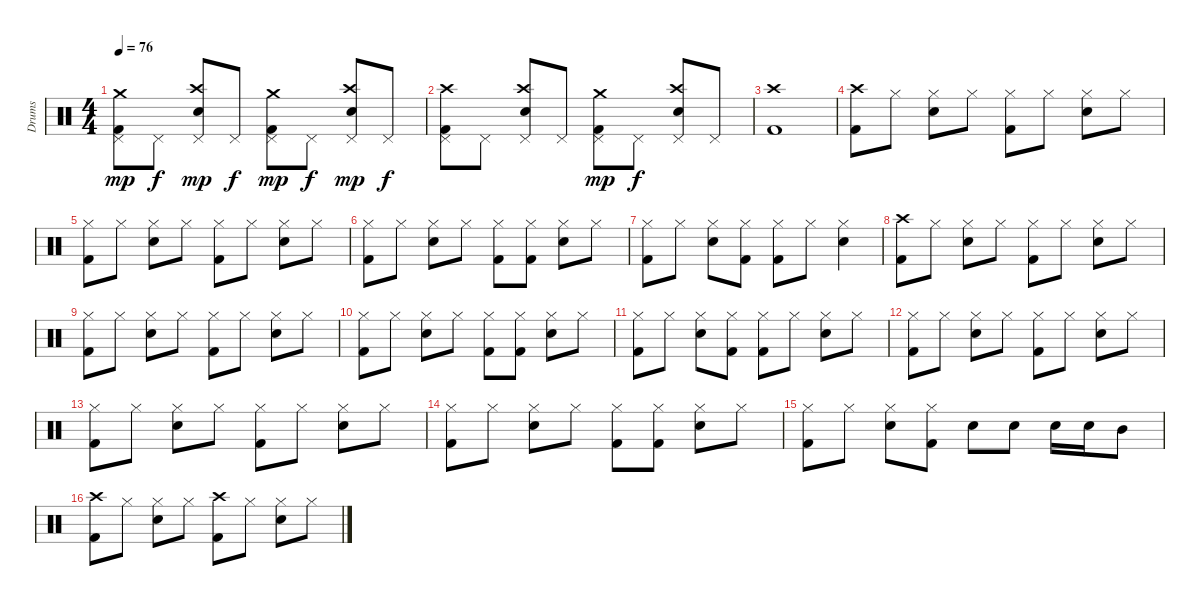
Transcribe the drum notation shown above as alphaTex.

\track ("Drums" "Drums") {instrument percussion}
\staff {score}
\articulation defaults
\ts (4 4)
\tempo 76
\clef neutral
\ks c
("Crash medium (hit)" "Pedal Hi-Hat (hit)" "Kick (hit) 2").8{dy mp} "Pedal Hi-Hat (hit)".8{dy f} ("Crash high (hit)" "Pedal Hi-Hat (hit)" "Snare (hit) 2").8{dy mp} "Pedal Hi-Hat (hit)".8{dy f} ("Crash medium (hit)" "Pedal Hi-Hat (hit)" "Kick (hit) 2").8{dy mp} "Pedal Hi-Hat (hit)".8{dy f} ("Crash high (hit)" "Pedal Hi-Hat (hit)" "Snare (hit) 2").8{dy mp} "Pedal Hi-Hat (hit)".8{dy f} |
("Crash high (hit)" "Pedal Hi-Hat (hit)" "Kick (hit) 2").8 "Pedal Hi-Hat (hit)".8 ("Crash high (hit)" "Pedal Hi-Hat (hit)" "Snare (hit) 2").8 "Pedal Hi-Hat (hit)".8 ("Crash medium (hit)" "Pedal Hi-Hat (hit)" "Kick (hit) 2").8{dy mp} "Pedal Hi-Hat (hit)".8{dy f} ("Crash high (hit)" "Pedal Hi-Hat (hit)" "Snare (hit) 2").8 "Pedal Hi-Hat (hit)".8 |
("Crash high (hit)" "Kick (hit) 2").1 |
("Crash high (hit)" "Kick (hit) 2").8 "Hi-Hat (closed)".8 ("Hi-Hat (closed)" "Snare (hit) 2").8 "Hi-Hat (closed)".8 ("Hi-Hat (closed)" "Kick (hit) 2").8 "Hi-Hat (closed)".8 ("Hi-Hat (closed)" "Snare (hit) 2").8 "Hi-Hat (closed)".8 |
("Hi-Hat (closed)" "Kick (hit) 2").8 "Hi-Hat (closed)".8 ("Hi-Hat (closed)" "Snare (hit) 2").8 "Hi-Hat (closed)".8 ("Hi-Hat (closed)" "Kick (hit) 2").8 "Hi-Hat (closed)".8 ("Hi-Hat (closed)" "Snare (hit) 2").8 "Hi-Hat (closed)".8 |
("Hi-Hat (closed)" "Kick (hit) 2").8 "Hi-Hat (closed)".8 ("Hi-Hat (closed)" "Snare (hit) 2").8 "Hi-Hat (closed)".8 ("Hi-Hat (closed)" "Kick (hit) 2").8 ("Hi-Hat (closed)" "Kick (hit) 2").8 ("Hi-Hat (closed)" "Snare (hit) 2").8 "Hi-Hat (closed)".8 |
("Hi-Hat (closed)" "Kick (hit) 2").8 "Hi-Hat (closed)".8 ("Hi-Hat (closed)" "Snare (hit) 2").8 ("Hi-Hat (closed)" "Kick (hit) 2").8 ("Hi-Hat (closed)" "Kick (hit) 2").8 "Hi-Hat (closed)".8 ("Hi-Hat (closed)" "Snare (hit) 2").4 |
("Crash high (hit)" "Kick (hit) 2").8 "Hi-Hat (closed)".8 ("Hi-Hat (closed)" "Snare (hit) 2").8 "Hi-Hat (closed)".8 ("Hi-Hat (closed)" "Kick (hit) 2").8 "Hi-Hat (closed)".8 ("Hi-Hat (closed)" "Snare (hit) 2").8 "Hi-Hat (closed)".8 |
("Hi-Hat (closed)" "Kick (hit) 2").8 "Hi-Hat (closed)".8 ("Hi-Hat (closed)" "Snare (hit) 2").8 "Hi-Hat (closed)".8 ("Hi-Hat (closed)" "Kick (hit) 2").8 "Hi-Hat (closed)".8 ("Hi-Hat (closed)" "Snare (hit) 2").8 "Hi-Hat (closed)".8 |
("Hi-Hat (closed)" "Kick (hit) 2").8 "Hi-Hat (closed)".8 ("Hi-Hat (closed)" "Snare (hit) 2").8 "Hi-Hat (closed)".8 ("Hi-Hat (closed)" "Kick (hit) 2").8 ("Hi-Hat (closed)" "Kick (hit) 2").8 ("Hi-Hat (closed)" "Snare (hit) 2").8 "Hi-Hat (closed)".8 |
("Hi-Hat (closed)" "Kick (hit) 2").8 "Hi-Hat (closed)".8 ("Hi-Hat (closed)" "Snare (hit) 2").8 ("Hi-Hat (closed)" "Kick (hit) 2").8 ("Hi-Hat (closed)" "Kick (hit) 2").8 "Hi-Hat (closed)".8 ("Hi-Hat (closed)" "Snare (hit) 2").8 "Hi-Hat (closed)".8 |
("Hi-Hat (closed)" "Kick (hit) 2").8 "Hi-Hat (closed)".8 ("Hi-Hat (closed)" "Snare (hit) 2").8 "Hi-Hat (closed)".8 ("Hi-Hat (closed)" "Kick (hit) 2").8 "Hi-Hat (closed)".8 ("Hi-Hat (closed)" "Snare (hit) 2").8 "Hi-Hat (closed)".8 |
("Hi-Hat (closed)" "Kick (hit) 2").8 "Hi-Hat (closed)".8 ("Hi-Hat (closed)" "Snare (hit) 2").8 "Hi-Hat (closed)".8 ("Hi-Hat (closed)" "Kick (hit) 2").8 "Hi-Hat (closed)".8 ("Hi-Hat (closed)" "Snare (hit) 2").8 "Hi-Hat (closed)".8 |
("Hi-Hat (closed)" "Kick (hit) 2").8 "Hi-Hat (closed)".8 ("Hi-Hat (closed)" "Snare (hit) 2").8 "Hi-Hat (closed)".8 ("Hi-Hat (closed)" "Kick (hit) 2").8 ("Hi-Hat (closed)" "Kick (hit) 2").8 ("Hi-Hat (closed)" "Snare (hit) 2").8 "Hi-Hat (closed)".8 |
("Hi-Hat (closed)" "Kick (hit) 2").8 "Hi-Hat (closed)".8 ("Hi-Hat (closed)" "Snare (hit) 2").8 ("Hi-Hat (closed)" "Kick (hit) 2").8 "Snare (hit) 2".8 "Snare (hit) 2".8 "Snare (hit) 2".16 "Snare (hit) 2".16 "Mid Tom (hit)".8 |
("Crash high (hit)" "Kick (hit) 2").8 "Hi-Hat (closed)".8 ("Hi-Hat (closed)" "Snare (hit) 2").8 "Hi-Hat (closed)".8 ("Crash high (hit)" "Kick (hit) 2").8 "Hi-Hat (closed)".8 ("Hi-Hat (closed)" "Snare (hit) 2").8 "Hi-Hat (closed)".8
